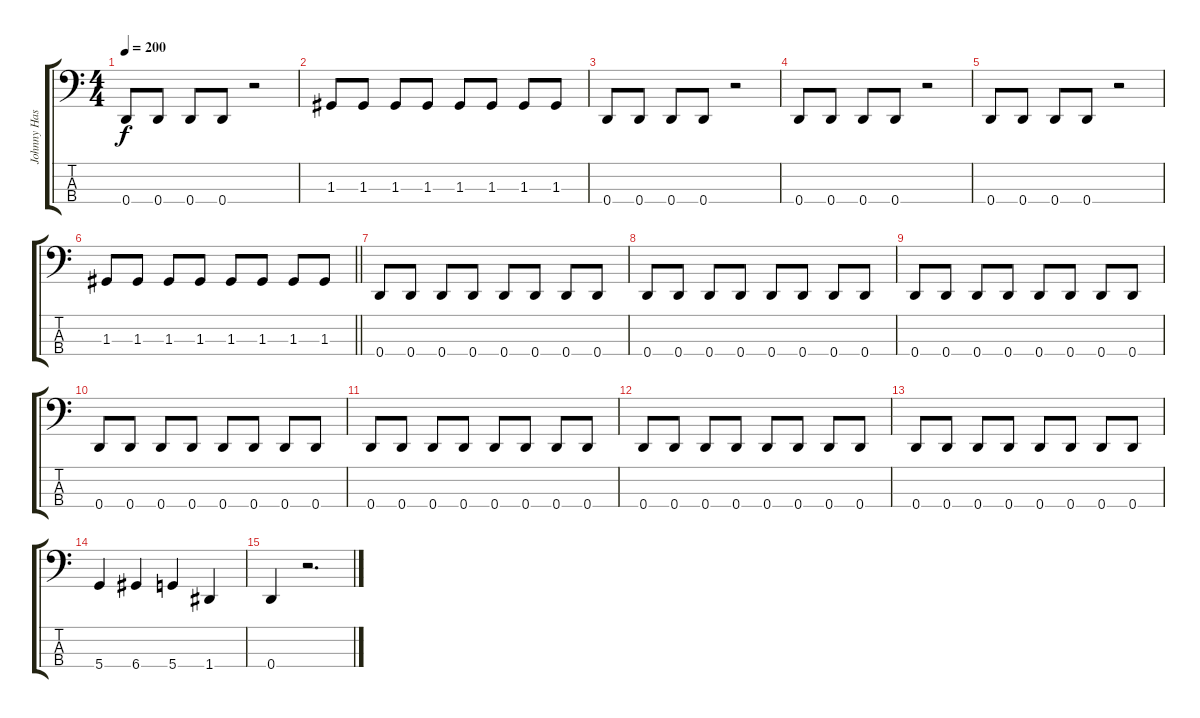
\track ("Johnny Hass" "Johnny Has") {instrument electricbassfinger}
\staff {score tabs}
\tuning (F2 C2 G1 D1) {hide}
\ts (4 4)
\tempo 200
\clef f4
\ks c
0.4.8{dy f} 0.4.8 0.4.8 0.4.8 r.2 |
1.3.8 1.3.8 1.3.8 1.3.8 1.3.8 1.3.8 1.3.8 1.3.8 |
0.4.8 0.4.8 0.4.8 0.4.8 r.2 |
0.4.8 0.4.8 0.4.8 0.4.8 r.2 |
0.4.8 0.4.8 0.4.8 0.4.8 r.2 |
\barLineRight lightlight
1.3.8 1.3.8 1.3.8 1.3.8 1.3.8 1.3.8 1.3.8 1.3.8 |
0.4.8 0.4.8 0.4.8 0.4.8 0.4.8 0.4.8 0.4.8 0.4.8 |
0.4.8 0.4.8 0.4.8 0.4.8 0.4.8 0.4.8 0.4.8 0.4.8 |
0.4.8 0.4.8 0.4.8 0.4.8 0.4.8 0.4.8 0.4.8 0.4.8 |
0.4.8 0.4.8 0.4.8 0.4.8 0.4.8 0.4.8 0.4.8 0.4.8 |
0.4.8 0.4.8 0.4.8 0.4.8 0.4.8 0.4.8 0.4.8 0.4.8 |
0.4.8 0.4.8 0.4.8 0.4.8 0.4.8 0.4.8 0.4.8 0.4.8 |
0.4.8 0.4.8 0.4.8 0.4.8 0.4.8 0.4.8 0.4.8 0.4.8 |
5.4.4 6.4.4 5.4.4 1.4.4 |
0.4.4 r.2{d}
